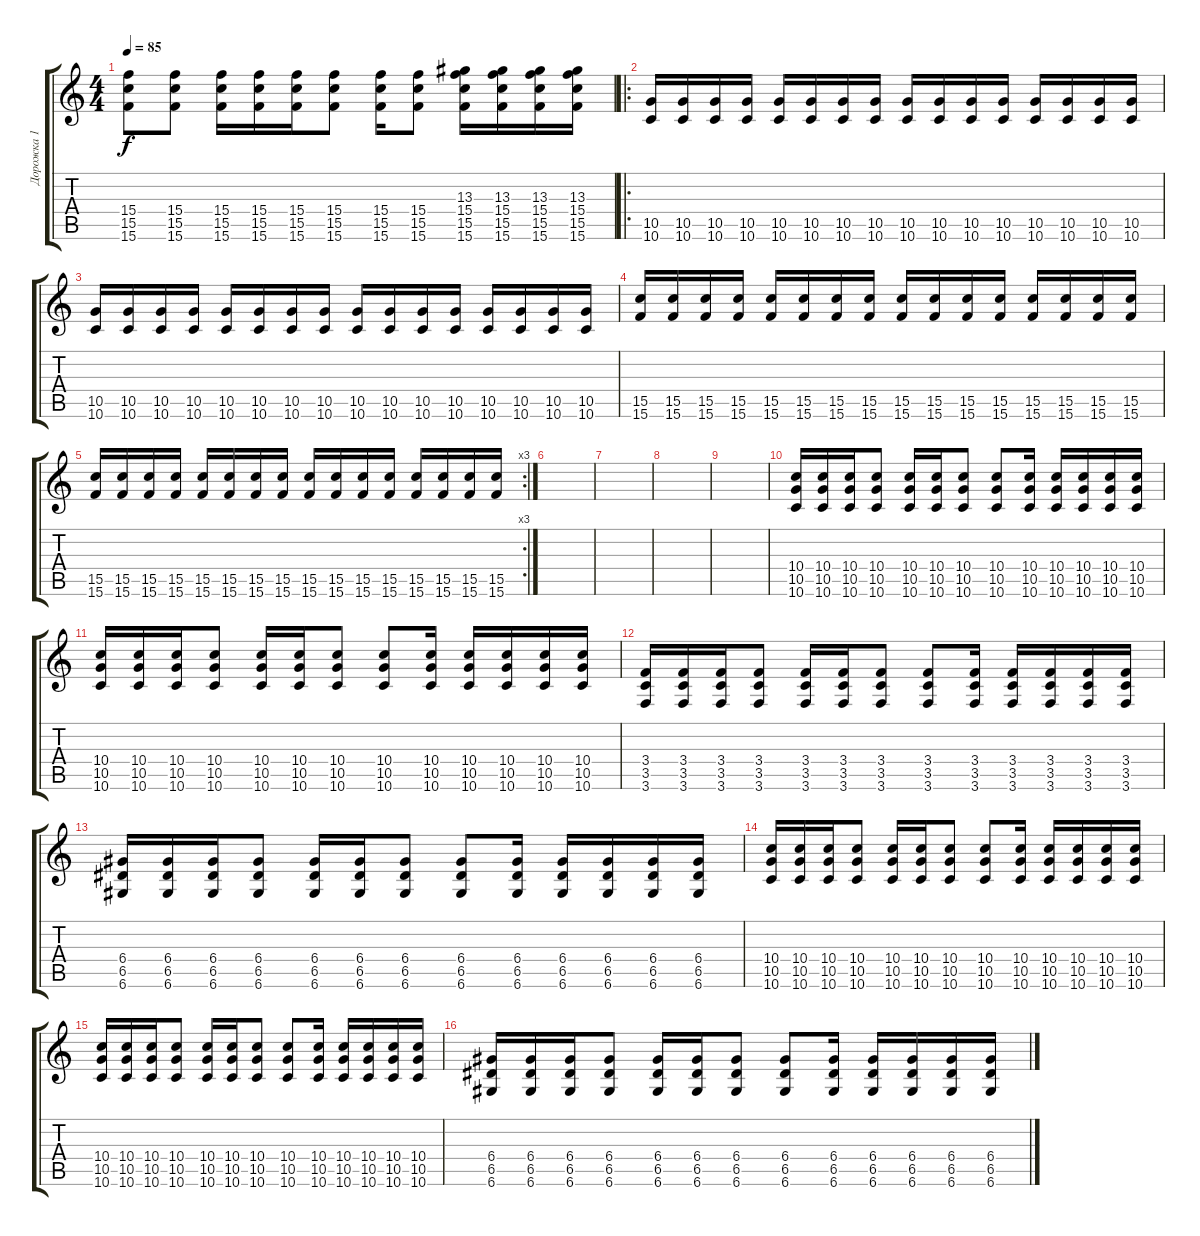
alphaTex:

\track ("Дорожка 1" "Дорожка 1") {instrument overdrivenguitar}
\staff {score tabs}
\tuning (E4 B3 G3 D3 A2 D2) {hide}
\ts (4 4)
\tempo 85
\clef g2
\ks c
(15.4 15.5 15.6).8{dy f} (15.4 15.5 15.6).8 (15.4 15.5 15.6).16 (15.4 15.5 15.6).16 (15.4 15.5 15.6).16 (15.4 15.5 15.6).8 (15.4 15.5 15.6).16 (15.4 15.5 15.6).8 (13.3 15.4 15.5 15.6).16 (13.3 15.4 15.5 15.6).16 (13.3 15.4 15.5 15.6).16 (13.3 15.4 15.5 15.6).16 |
\ro
(10.5 10.6).16{volume 9 instrument distortionguitar} (10.5 10.6).16 (10.5 10.6).16 (10.5 10.6).16 (10.5 10.6).16 (10.5 10.6).16 (10.5 10.6).16 (10.5 10.6).16 (10.5 10.6).16 (10.5 10.6).16 (10.5 10.6).16 (10.5 10.6).16 (10.5 10.6).16 (10.5 10.6).16 (10.5 10.6).16 (10.5 10.6).16 |
(10.5 10.6).16 (10.5 10.6).16 (10.5 10.6).16 (10.5 10.6).16 (10.5 10.6).16 (10.5 10.6).16 (10.5 10.6).16 (10.5 10.6).16 (10.5 10.6).16 (10.5 10.6).16 (10.5 10.6).16 (10.5 10.6).16 (10.5 10.6).16 (10.5 10.6).16 (10.5 10.6).16 (10.5 10.6).16 |
(15.5 15.6).16 (15.5 15.6).16 (15.5 15.6).16 (15.5 15.6).16 (15.5 15.6).16 (15.5 15.6).16 (15.5 15.6).16 (15.5 15.6).16 (15.5 15.6).16 (15.5 15.6).16 (15.5 15.6).16 (15.5 15.6).16 (15.5 15.6).16 (15.5 15.6).16 (15.5 15.6).16 (15.5 15.6).16 |
\rc 3
(15.5 15.6).16 (15.5 15.6).16 (15.5 15.6).16 (15.5 15.6).16 (15.5 15.6).16 (15.5 15.6).16 (15.5 15.6).16 (15.5 15.6).16 (15.5 15.6).16 (15.5 15.6).16 (15.5 15.6).16 (15.5 15.6).16 (15.5 15.6).16 (15.5 15.6).16 (15.5 15.6).16 (15.5 15.6).16 |
|
|
|
|
(10.4 10.5 10.6).16{volume 16} (10.4 10.5 10.6).16 (10.4 10.5 10.6).16 (10.4 10.5 10.6).8 (10.4 10.5 10.6).16 (10.4 10.5 10.6).16 (10.4 10.5 10.6).8 (10.4 10.5 10.6).8 (10.4 10.5 10.6).16 (10.4 10.5 10.6).16 (10.4 10.5 10.6).16 (10.4 10.5 10.6).16 (10.4 10.5 10.6).16 |
(10.4 10.5 10.6).16 (10.4 10.5 10.6).16 (10.4 10.5 10.6).16 (10.4 10.5 10.6).8 (10.4 10.5 10.6).16 (10.4 10.5 10.6).16 (10.4 10.5 10.6).8 (10.4 10.5 10.6).8 (10.4 10.5 10.6).16 (10.4 10.5 10.6).16 (10.4 10.5 10.6).16 (10.4 10.5 10.6).16 (10.4 10.5 10.6).16 |
(3.4 3.5 3.6).16 (3.4 3.5 3.6).16 (3.4 3.5 3.6).16 (3.4 3.5 3.6).8 (3.4 3.5 3.6).16 (3.4 3.5 3.6).16 (3.4 3.5 3.6).8 (3.4 3.5 3.6).8 (3.4 3.5 3.6).16 (3.4 3.5 3.6).16 (3.4 3.5 3.6).16 (3.4 3.5 3.6).16 (3.4 3.5 3.6).16 |
(6.4 6.5 6.6).16 (6.4 6.5 6.6).16 (6.4 6.5 6.6).16 (6.4 6.5 6.6).8 (6.4 6.5 6.6).16 (6.4 6.5 6.6).16 (6.4 6.5 6.6).8 (6.4 6.5 6.6).8 (6.4 6.5 6.6).16 (6.4 6.5 6.6).16 (6.4 6.5 6.6).16 (6.4 6.5 6.6).16 (6.4 6.5 6.6).16 |
(10.4 10.5 10.6).16{volume 16} (10.4 10.5 10.6).16 (10.4 10.5 10.6).16 (10.4 10.5 10.6).8 (10.4 10.5 10.6).16 (10.4 10.5 10.6).16 (10.4 10.5 10.6).8 (10.4 10.5 10.6).8 (10.4 10.5 10.6).16 (10.4 10.5 10.6).16 (10.4 10.5 10.6).16 (10.4 10.5 10.6).16 (10.4 10.5 10.6).16 |
(10.4 10.5 10.6).16 (10.4 10.5 10.6).16 (10.4 10.5 10.6).16 (10.4 10.5 10.6).8 (10.4 10.5 10.6).16 (10.4 10.5 10.6).16 (10.4 10.5 10.6).8 (10.4 10.5 10.6).8 (10.4 10.5 10.6).16 (10.4 10.5 10.6).16 (10.4 10.5 10.6).16 (10.4 10.5 10.6).16 (10.4 10.5 10.6).16 |
(6.4 6.5 6.6).16 (6.4 6.5 6.6).16 (6.4 6.5 6.6).16 (6.4 6.5 6.6).8 (6.4 6.5 6.6).16 (6.4 6.5 6.6).16 (6.4 6.5 6.6).8 (6.4 6.5 6.6).8 (6.4 6.5 6.6).16 (6.4 6.5 6.6).16 (6.4 6.5 6.6).16 (6.4 6.5 6.6).16 (6.4 6.5 6.6).16
